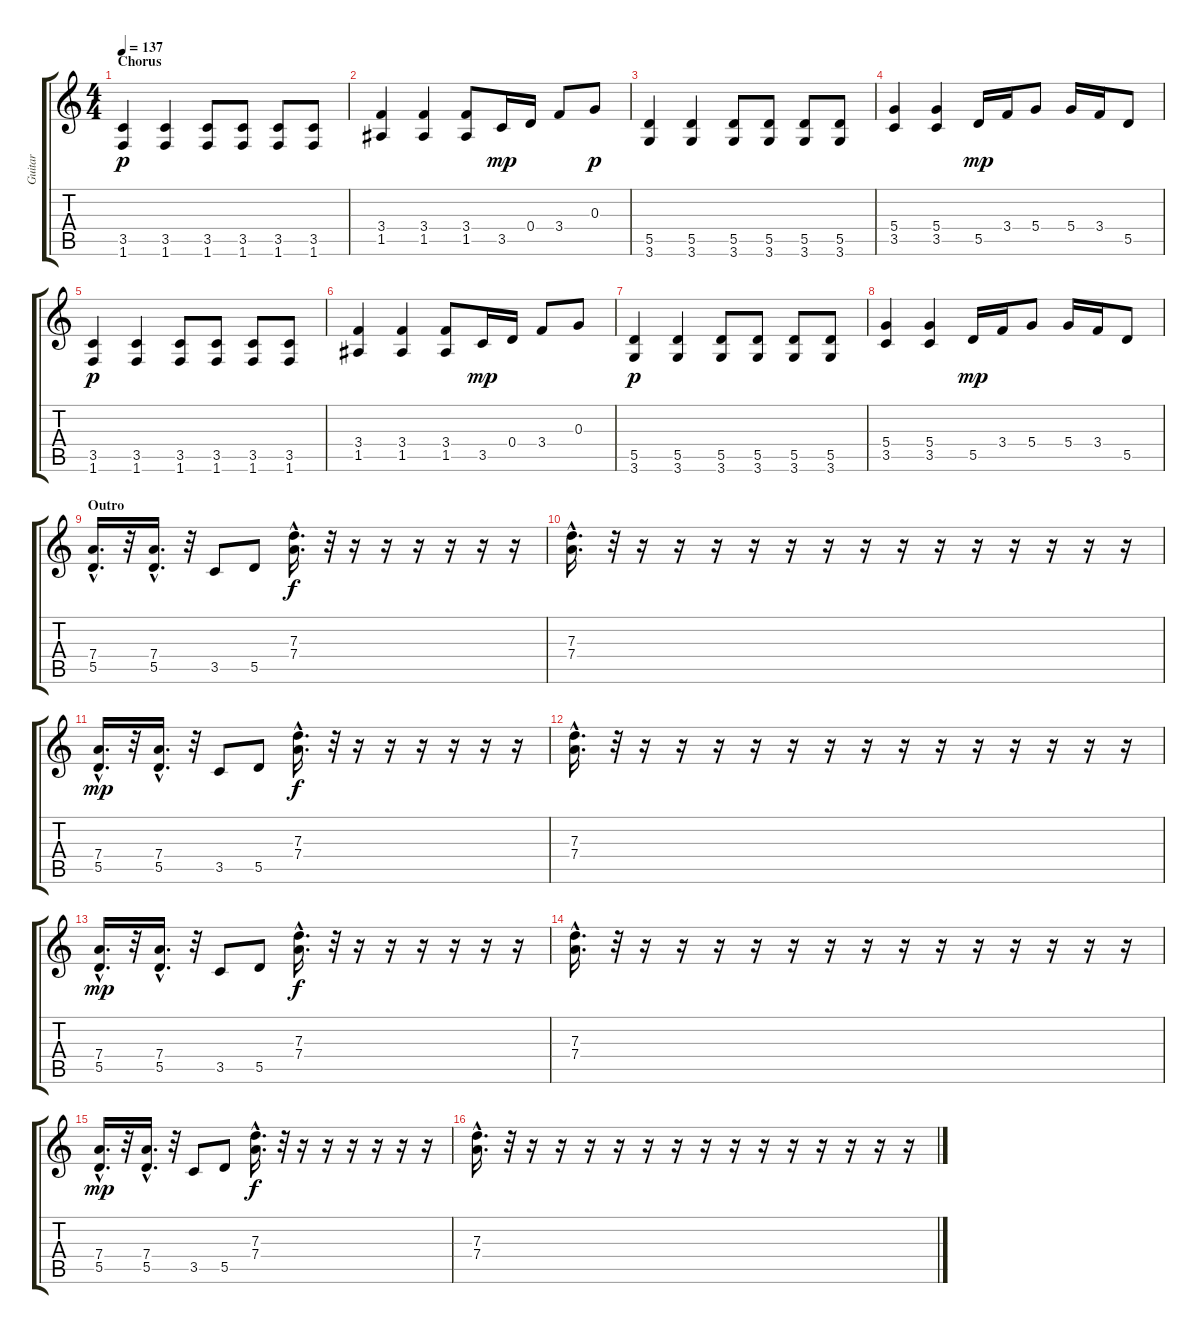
\track ("Guitar" "Guitar") {instrument distortionguitar}
\staff {score tabs}
\tuning (E4 B3 G3 D3 A2 E2) {hide}
\ts (4 4)
\section ("" "Chorus")
\tempo 137
\clef g2
\ks c
(3.5 1.6).4{dy p} (3.5 1.6).4 (3.5 1.6).8 (3.5 1.6).8 (3.5 1.6).8 (3.5 1.6).8 |
(3.4 1.5).4 (3.4 1.5).4 (3.4 1.5).8 3.5.16{dy mp} 0.4.16 3.4.8 0.3.8{dy p} |
(5.5 3.6).4 (5.5 3.6).4 (5.5 3.6).8 (5.5 3.6).8 (5.5 3.6).8 (5.5 3.6).8 |
(5.4 3.5).4 (5.4 3.5).4 5.5.16{dy mp} 3.4.16 5.4.8 5.4.16 3.4.16 5.5.8 |
(3.5 1.6).4{dy p} (3.5 1.6).4 (3.5 1.6).8 (3.5 1.6).8 (3.5 1.6).8 (3.5 1.6).8 |
(3.4 1.5).4 (3.4 1.5).4 (3.4 1.5).8 3.5.16{dy mp} 0.4.16 3.4.8 0.3.8 |
(5.5 3.6).4{dy p} (5.5 3.6).4 (5.5 3.6).8 (5.5 3.6).8 (5.5 3.6).8 (5.5 3.6).8 |
(5.4 3.5).4 (5.4 3.5).4 5.5.16{dy mp} 3.4.16 5.4.8 5.4.16 3.4.16 5.5.8 |
\section ("" "Outro")
(7.4{hac} 5.5{hac}).16{d} r.32 (7.4{hac} 5.5{hac}).16{d} r.32 3.5.8 5.5.8 (7.3{hac} 7.4{hac}).16{d dy f} r.32 r.16 r.16 r.16 r.16 r.16 r.16 |
(7.3{hac} 7.4{hac}).16{d} r.32 r.16 r.16 r.16 r.16 r.16 r.16 r.16 r.16 r.16 r.16 r.16 r.16 r.16 r.16 |
(7.4{hac} 5.5{hac}).16{d dy mp} r.32 (7.4{hac} 5.5{hac}).16{d} r.32 3.5.8 5.5.8 (7.3{hac} 7.4{hac}).16{d dy f} r.32 r.16 r.16 r.16 r.16 r.16 r.16 |
(7.3{hac} 7.4{hac}).16{d} r.32 r.16 r.16 r.16 r.16 r.16 r.16 r.16 r.16 r.16 r.16 r.16 r.16 r.16 r.16 |
(7.4{hac} 5.5{hac}).16{d dy mp} r.32 (7.4{hac} 5.5{hac}).16{d} r.32 3.5.8 5.5.8 (7.3{hac} 7.4{hac}).16{d dy f} r.32 r.16 r.16 r.16 r.16 r.16 r.16 |
(7.3{hac} 7.4{hac}).16{d} r.32 r.16 r.16 r.16 r.16 r.16 r.16 r.16 r.16 r.16 r.16 r.16 r.16 r.16 r.16 |
(7.4{hac} 5.5{hac}).16{d dy mp} r.32 (7.4{hac} 5.5{hac}).16{d} r.32 3.5.8 5.5.8 (7.3{hac} 7.4{hac}).16{d dy f} r.32 r.16 r.16 r.16 r.16 r.16 r.16 |
(7.3{hac} 7.4{hac}).16{d} r.32 r.16 r.16 r.16 r.16 r.16 r.16 r.16 r.16 r.16 r.16 r.16 r.16 r.16 r.16
